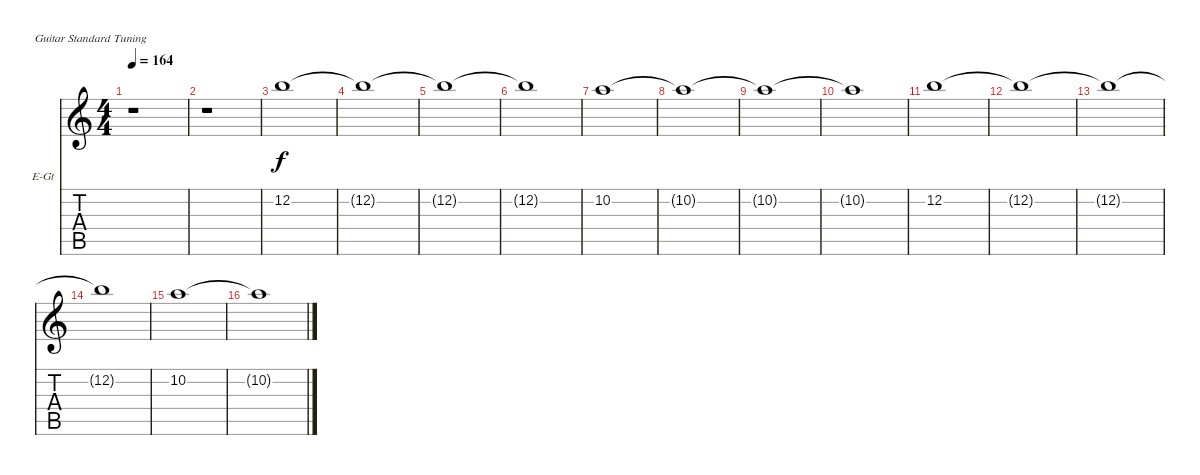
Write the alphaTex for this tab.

\defaultSystemsLayout 4
\bracketExtendMode nobrackets
\firstSystemTrackNameOrientation horizontal
\otherSystemsTrackNameOrientation horizontal
\track ("Mike McCready (Drive)" "E-Gt") {instrument overdrivenguitar}
\staff {score tabs}
\tuning (E4 B3 G3 D3 A2 E2)
\ts (4 4)
\tempo 164
\clef g2
\ks c
r.1{dy f} |
r.1 |
12.2.1 |
12.2{t}.1 |
12.2{t}.1 |
12.2{t}.1 |
10.2.1 |
10.2{t}.1 |
10.2{t}.1 |
10.2{t}.1 |
12.2.1 |
12.2{t}.1 |
12.2{t}.1 |
12.2{t}.1 |
10.2.1 |
10.2{t}.1
